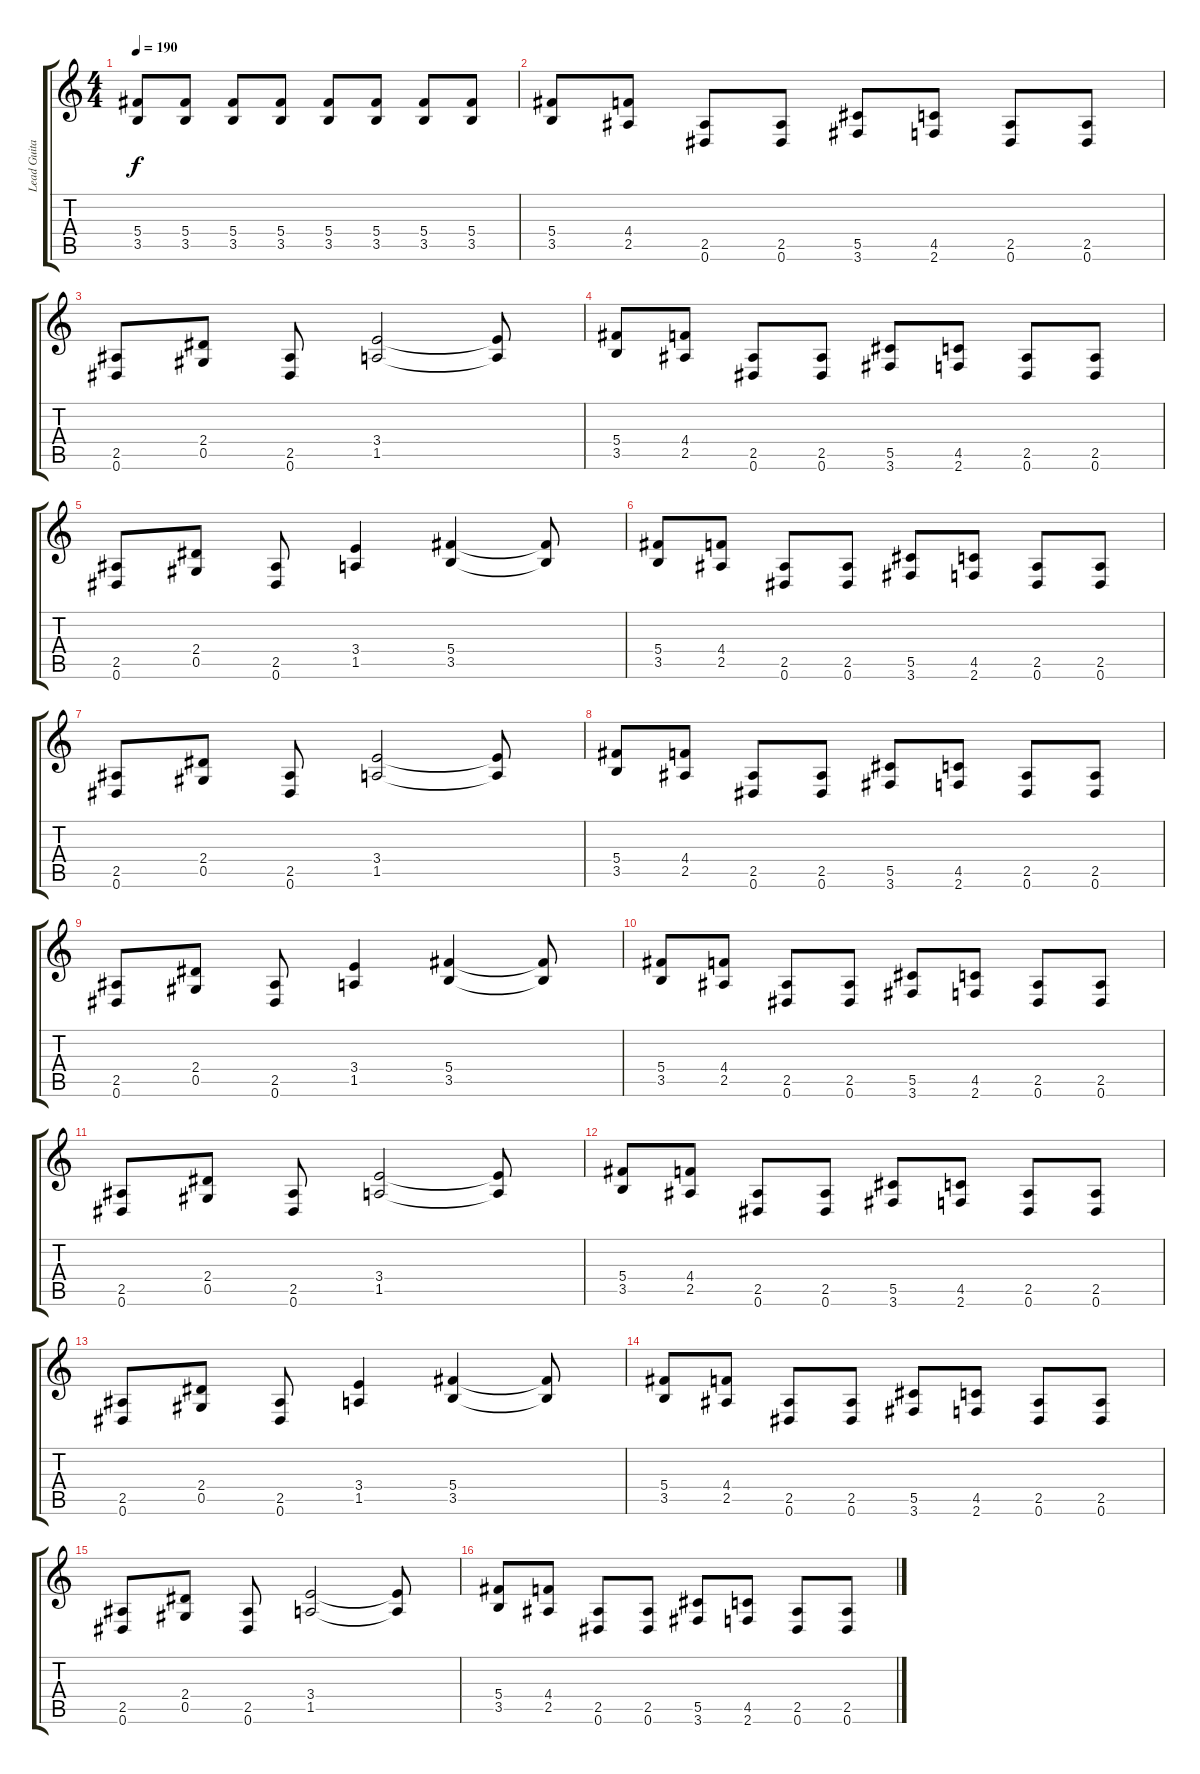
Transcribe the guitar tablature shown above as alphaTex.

\track ("Lead Guitar" "Lead Guita") {instrument distortionguitar}
\staff {score tabs}
\tuning (Eb4 Bb3 Gb3 Db3 Ab2 Eb2) {hide}
\ts (4 4)
\tempo 190
\clef g2
\ks c
(5.4 3.5).8{dy f} (5.4 3.5).8 (5.4 3.5).8 (5.4 3.5).8 (5.4 3.5).8 (5.4 3.5).8 (5.4 3.5).8 (5.4 3.5).8 |
(5.4 3.5).8 (4.4 2.5).8 (2.5 0.6).8 (2.5 0.6).8 (5.5 3.6).8 (4.5 2.6).8 (2.5 0.6).8 (2.5 0.6).8 |
(2.5 0.6).8 (2.4 0.5).8 (2.5 0.6).8 (3.4 1.5).2 (3.4{t} 1.5{t}).8 |
(5.4 3.5).8 (4.4 2.5).8 (2.5 0.6).8 (2.5 0.6).8 (5.5 3.6).8 (4.5 2.6).8 (2.5 0.6).8 (2.5 0.6).8 |
(2.5 0.6).8 (2.4 0.5).8 (2.5 0.6).8 (3.4 1.5).4 (5.4 3.5).4 (5.4{t} 3.5{t}).8 |
(5.4 3.5).8 (4.4 2.5).8 (2.5 0.6).8 (2.5 0.6).8 (5.5 3.6).8 (4.5 2.6).8 (2.5 0.6).8 (2.5 0.6).8 |
(2.5 0.6).8 (2.4 0.5).8 (2.5 0.6).8 (3.4 1.5).2 (3.4{t} 1.5{t}).8 |
(5.4 3.5).8 (4.4 2.5).8 (2.5 0.6).8 (2.5 0.6).8 (5.5 3.6).8 (4.5 2.6).8 (2.5 0.6).8 (2.5 0.6).8 |
(2.5 0.6).8 (2.4 0.5).8 (2.5 0.6).8 (3.4 1.5).4 (5.4 3.5).4 (5.4{t} 3.5{t}).8 |
(5.4 3.5).8 (4.4 2.5).8 (2.5 0.6).8 (2.5 0.6).8 (5.5 3.6).8 (4.5 2.6).8 (2.5 0.6).8 (2.5 0.6).8 |
(2.5 0.6).8 (2.4 0.5).8 (2.5 0.6).8 (3.4 1.5).2 (3.4{t} 1.5{t}).8 |
(5.4 3.5).8 (4.4 2.5).8 (2.5 0.6).8 (2.5 0.6).8 (5.5 3.6).8 (4.5 2.6).8 (2.5 0.6).8 (2.5 0.6).8 |
(2.5 0.6).8 (2.4 0.5).8 (2.5 0.6).8 (3.4 1.5).4 (5.4 3.5).4 (5.4{t} 3.5{t}).8 |
(5.4 3.5).8 (4.4 2.5).8 (2.5 0.6).8 (2.5 0.6).8 (5.5 3.6).8 (4.5 2.6).8 (2.5 0.6).8 (2.5 0.6).8 |
(2.5 0.6).8 (2.4 0.5).8 (2.5 0.6).8 (3.4 1.5).2 (3.4{t} 1.5{t}).8 |
(5.4 3.5).8 (4.4 2.5).8 (2.5 0.6).8 (2.5 0.6).8 (5.5 3.6).8 (4.5 2.6).8 (2.5 0.6).8 (2.5 0.6).8
